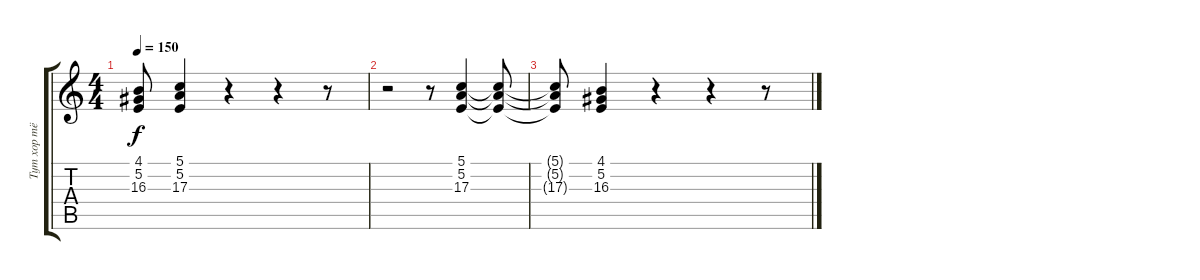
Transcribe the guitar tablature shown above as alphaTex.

\track ("Тут хор тёлок" "Тут хор тё") {instrument choiraahs}
\staff {score tabs}
\tuning (E4 B3 G3 D3 A2 E2) {hide}
\ts (4 4)
\tempo 150
\clef g2
\ks c
(4.1{t} 5.2{t} 16.3{t}).8{dy f} (5.1 5.2 17.3).4 r.4 r.4 r.8 |
r.2 r.8 (5.1 5.2 17.3).4 (5.1{t} 5.2{t} 17.3{t}).8 |
(5.1{t} 5.2{t} 17.3{t}).8 (4.1 5.2 16.3).4 r.4 r.4 r.8
